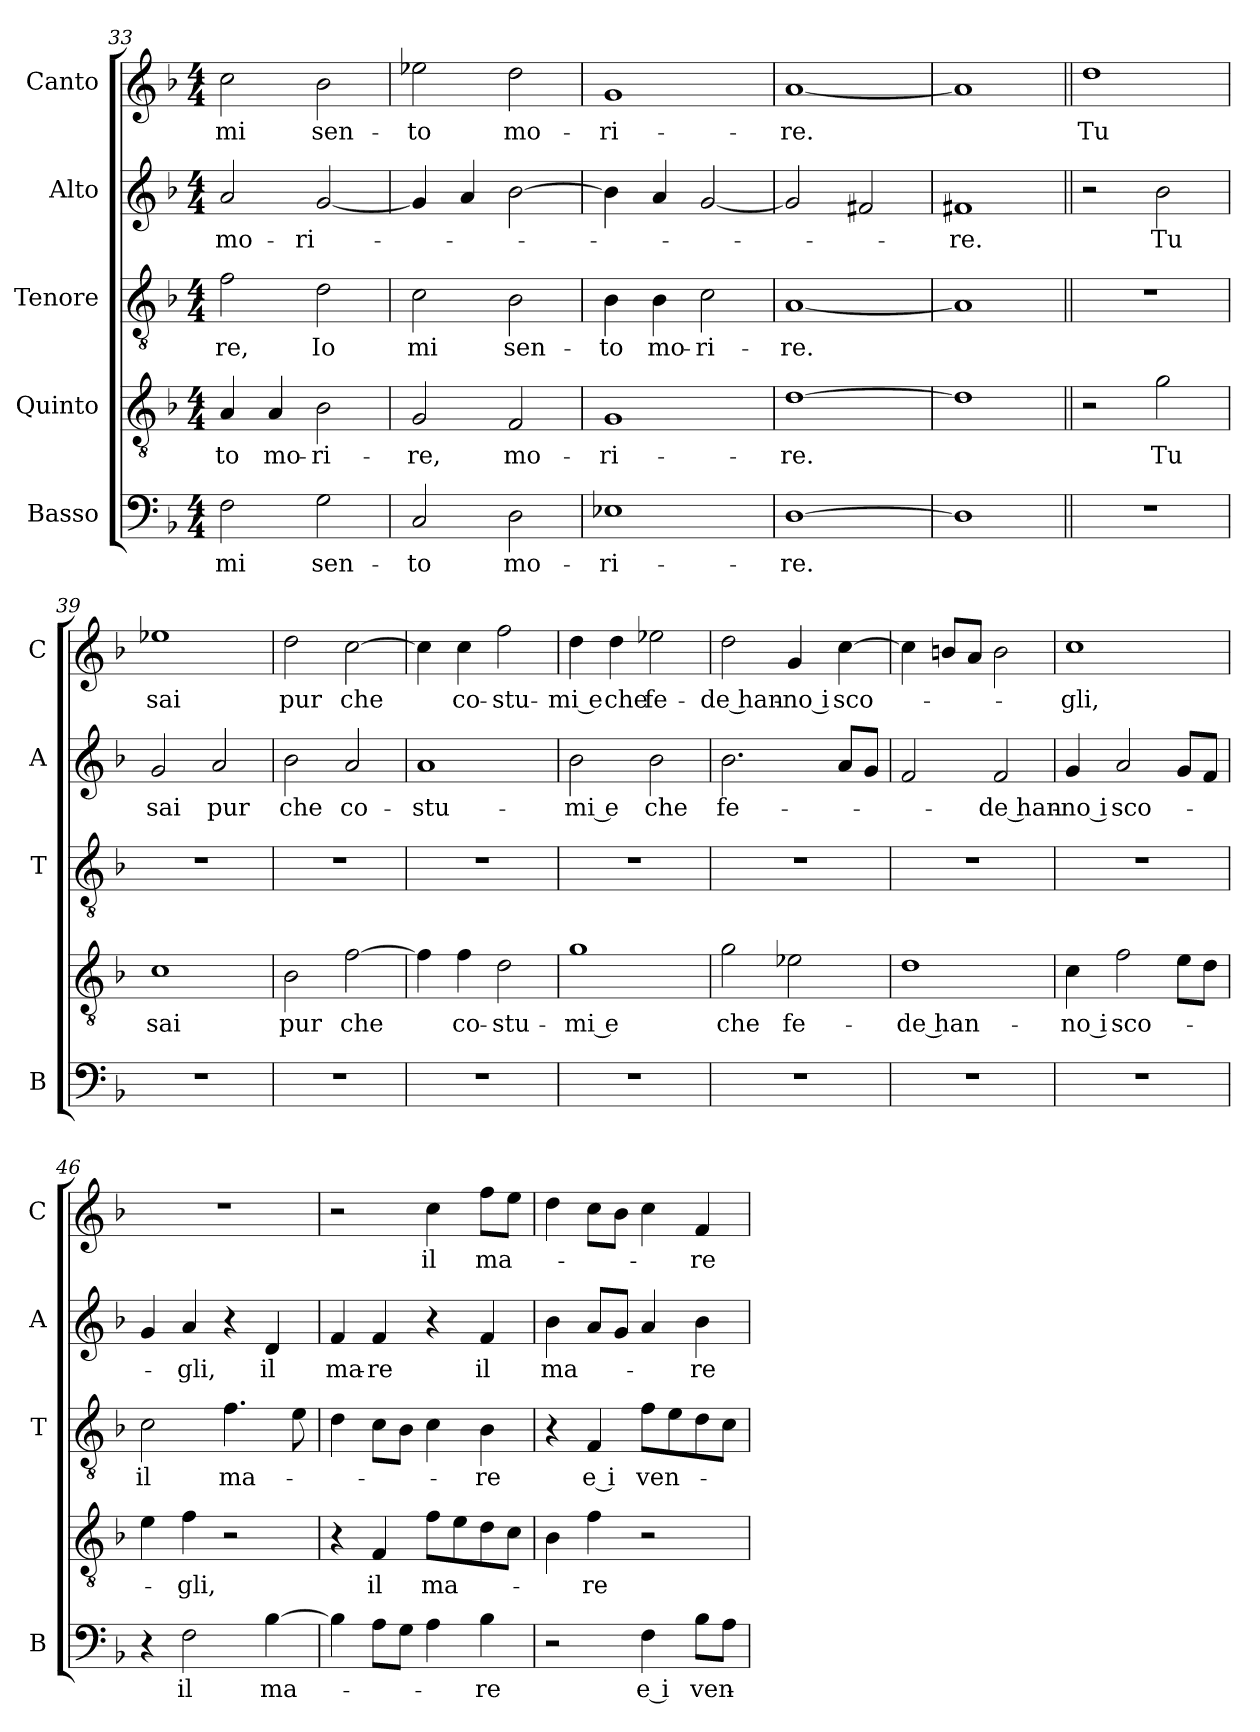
**kern	**text	**kern	**text	**kern	**text	**kern	**text	**kern	**text
*part5	*part5	*part4	*part4	*part3	*part3	*part2	*part2	*part1	*part1
*staff5	*staff5	*staff4	*staff4	*staff3	*staff3	*staff2	*staff2	*staff1	*staff1
*I"Basso	*	*I"Quinto	*	*I"Tenore	*	*I"Alto	*	*I"Canto	*
*I'B	*	*	*	*I'T	*	*I'A	*	*I'C	*
*clefF4	*	*clefGv2	*	*clefGv2	*	*clefG2	*	*clefG2	*
*k[b-]	*	*k[b-]	*	*k[b-]	*	*k[b-]	*	*k[b-]	*
*F:	*	*F:	*	*F:	*	*F:	*	*F:	*
*M4/4	*	*M4/4	*	*M4/4	*	*M4/4	*	*M4/4	*
=33	=33	=33	=33	=33	=33	=33	=33	=33	=33
!	!LO:LY:b	!	!LO:LY:b	!	!LO:LY:b	!	!LO:LY:b	!	!LO:LY:b
2F\	mi	4A/	-to	2f\	-re,	2a/	mo-	2cc\	mi
!	!	!	!LO:LY:b	!	!	!	!	!	!
.	.	4A/	mo-	.	.	.	.	.	.
!	!LO:LY:b	!	!LO:LY:b	!	!LO:LY:b	!	!LO:LY:b	!	!LO:LY:b
2G\	sen-	2B-\	-ri-	2d\	Io	[2g/	-ri-	2b-\	sen-
=34	=34	=34	=34	=34	=34	=34	=34	=34	=34
!	!LO:LY:b	!	!LO:LY:b	!	!LO:LY:b	!	!	!	!LO:LY:b
2C/	-to	2G/	-re,	2c\	mi	4g/]	.	2ee-X\	-to
.	.	.	.	.	.	4a/	.	.	.
!	!LO:LY:b	!	!LO:LY:b	!	!LO:LY:b	!	!	!	!LO:LY:b
2D\	mo-	2F/	mo-	2B-\	sen-	[2b-\	.	2dd\	mo-
=35	=35	=35	=35	=35	=35	=35	=35	=35	=35
!	!LO:LY:b	!	!LO:LY:b	!	!LO:LY:b	!	!	!	!LO:LY:b
1E-X	-ri-	1G	-ri-	4B-\	-to	4b-\]	.	1g	-ri-
!	!	!	!	!	!LO:LY:b	!	!	!	!
.	.	.	.	4B-\	mo-	4a/	.	.	.
!	!	!	!	!	!LO:LY:b	!	!	!	!
.	.	.	.	2c\	-ri-	[2g/	.	.	.
=36	=36	=36	=36	=36	=36	=36	=36	=36	=36
!	!LO:LY:b	!	!LO:LY:b	!	!LO:LY:b	!	!	!	!LO:LY:b
[1D	-re.	[1d	-re.	[1A	-re.	2g/]	.	[1a	-re.
.	.	.	.	.	.	2f#X/	.	.	.
!!LO:LB:g=z
=37	=37	=37	=37	=37	=37	=37	=37	=37	=37
!	!	!	!	!	!	!	!LO:LY:b	!	!
1D]	.	1d]	.	1A]	.	1f#X	-re.	1a]	.
=38||	=38||	=38||	=38||	=38||	=38||	=38||	=38||	=38||	=38||
!	!	!	!	!	!	!	!	!	!LO:LY:b
1r	.	2r	.	1r	.	2r	.	1dd	Tu
!	!	!	!LO:LY:b	!	!	!	!LO:LY:b	!	!
.	.	2g\	Tu	.	.	2b-\	Tu	.	.
=39	=39	=39	=39	=39	=39	=39	=39	=39	=39
!	!	!	!LO:LY:b	!	!	!	!LO:LY:b	!	!LO:LY:b
1r	.	1c	sai	1r	.	2g/	sai	1ee-X	sai
!	!	!	!	!	!	!	!LO:LY:b	!	!
.	.	.	.	.	.	2a/	pur	.	.
=40	=40	=40	=40	=40	=40	=40	=40	=40	=40
!	!	!	!LO:LY:b	!	!	!	!LO:LY:b	!	!LO:LY:b
1r	.	2B-\	pur	1r	.	2b-\	che	2dd\	pur
!	!	!	!LO:LY:b	!	!	!	!LO:LY:b	!	!LO:LY:b
.	.	[2f\	che	.	.	2a/	co-	[2cc\	che
=41	=41	=41	=41	=41	=41	=41	=41	=41	=41
!	!	!	!	!	!	!	!LO:LY:b	!	!
1r	.	4f\]	.	1r	.	1a	-stu-	4cc\]	.
!	!	!	!LO:LY:b	!	!	!	!	!	!LO:LY:b
.	.	4f\	co-	.	.	.	.	4cc\	co-
!	!	!	!LO:LY:b	!	!	!	!	!	!LO:LY:b
.	.	2d\	-stu-	.	.	.	.	2ff\	-stu-
=42	=42	=42	=42	=42	=42	=42	=42	=42	=42
!	!	!	!LO:LY:b	!	!	!	!LO:LY:b	!	!LO:LY:b
1r	.	1g	-mi e	1r	.	2b-\	-mi e	4dd\	-mi e
!	!	!	!	!	!	!	!	!	!LO:LY:b
.	.	.	.	.	.	.	.	4dd\	che
!	!	!	!	!	!	!	!LO:LY:b	!	!LO:LY:b
.	.	.	.	.	.	2b-\	che	2ee-X\	fe-
=43	=43	=43	=43	=43	=43	=43	=43	=43	=43
!	!	!	!LO:LY:b	!	!	!	!LO:LY:b	!	!LO:LY:b
1r	.	2g\	che	1r	.	2.b-\	fe-	2dd\	-de han-
!	!	!	!LO:LY:b	!	!	!	!	!	!LO:LY:b
.	.	2e-X\	fe-	.	.	.	.	4g/	-no i
!	!	!	!	!	!	!	!	!	!LO:LY:b
.	.	.	.	.	.	8a/L	.	[4cc\	sco-
.	.	.	.	.	.	8g/J	.	.	.
=44	=44	=44	=44	=44	=44	=44	=44	=44	=44
!	!	!	!LO:LY:b	!	!	!	!	!	!
1r	.	1d	-de han-	1r	.	2f/	.	4cc\]	.
.	.	.	.	.	.	.	.	8bn/L	.
.	.	.	.	.	.	.	.	8a/J	.
!	!	!	!	!	!	!	!LO:LY:b	!	!
.	.	.	.	.	.	2f/	-de han-	2b\	.
!!LO:PB:g=z
=45	=45	=45	=45	=45	=45	=45	=45	=45	=45
!	!	!	!LO:LY:b	!	!	!	!LO:LY:b	!	!LO:LY:b
1r	.	4c\	-no i	1r	.	4g/	-no i	1cc	-gli,
!	!	!	!LO:LY:b	!	!	!	!LO:LY:b	!	!
.	.	2f\	sco-	.	.	2a/	sco-	.	.
.	.	8e\L	.	.	.	8g/L	.	.	.
.	.	8d\J	.	.	.	8f/J	.	.	.
=46	=46	=46	=46	=46	=46	=46	=46	=46	=46
!	!	!	!	!	!LO:LY:b	!	!	!	!
4r	.	4e\	.	2c\	il	4g/	.	1r	.
!	!LO:LY:b	!	!LO:LY:b	!	!	!	!LO:LY:b	!	!
2F\	il	4f\	-gli,	.	.	4a/	-gli,	.	.
!	!	!	!	!	!LO:LY:b	!	!	!	!
.	.	2r	.	4.f\	ma-	4r	.	.	.
!	!LO:LY:b	!	!	!	!	!	!LO:LY:b	!	!
[4B-\	ma-	.	.	.	.	4d/	il	.	.
.	.	.	.	8e\	.	.	.	.	.
=47	=47	=47	=47	=47	=47	=47	=47	=47	=47
!	!	!	!	!	!	!	!LO:LY:b	!	!
4B-\]	.	4r	.	4d\	.	4f/	ma-	2r	.
!	!	!	!LO:LY:b	!	!	!	!LO:LY:b	!	!
8A\L	.	4F/	il	8c\L	.	4f/	-re	.	.
8G\J	.	.	.	8B-\J	.	.	.	.	.
!	!	!	!LO:LY:b	!	!	!	!	!	!LO:LY:b
4A\	.	8f\L	ma-	4c\	.	4r	.	4cc\	il
.	.	8e\	.	.	.	.	.	.	.
!	!LO:LY:b	!	!	!	!LO:LY:b	!	!LO:LY:b	!	!LO:LY:b
4B-\	-re	8d\	.	4B-\	-re	4f/	il	8ff\L	ma-
.	.	8c\J	.	.	.	.	.	8ee\J	.
=48	=48	=48	=48	=48	=48	=48	=48	=48	=48
!	!	!	!	!	!	!	!LO:LY:b	!	!
2r	.	4B-\	.	4r	.	4b-\	ma-	4dd\	.
!	!	!	!LO:LY:b	!	!LO:LY:b	!	!	!	!
.	.	4f\	-re	4F/	e i	8a/L	.	8cc\L	.
.	.	.	.	.	.	8g/J	.	8b-\J	.
!	!LO:LY:b	!	!	!	!LO:LY:b	!	!	!	!
4F\	e i	2r	.	8f\L	ven-	4a/	.	4cc\	.
.	.	.	.	8e\	.	.	.	.	.
!	!LO:LY:b	!	!	!	!	!	!LO:LY:b	!	!LO:LY:b
8B-\L	ven-	.	.	8d\	.	4b-\	-re	4f/	-re
8A\J	.	.	.	8c\J	.	.	.	.	.
=	=	=	=	=	=	=	=	=	=
*-	*-	*-	*-	*-	*-	*-	*-	*-	*-
